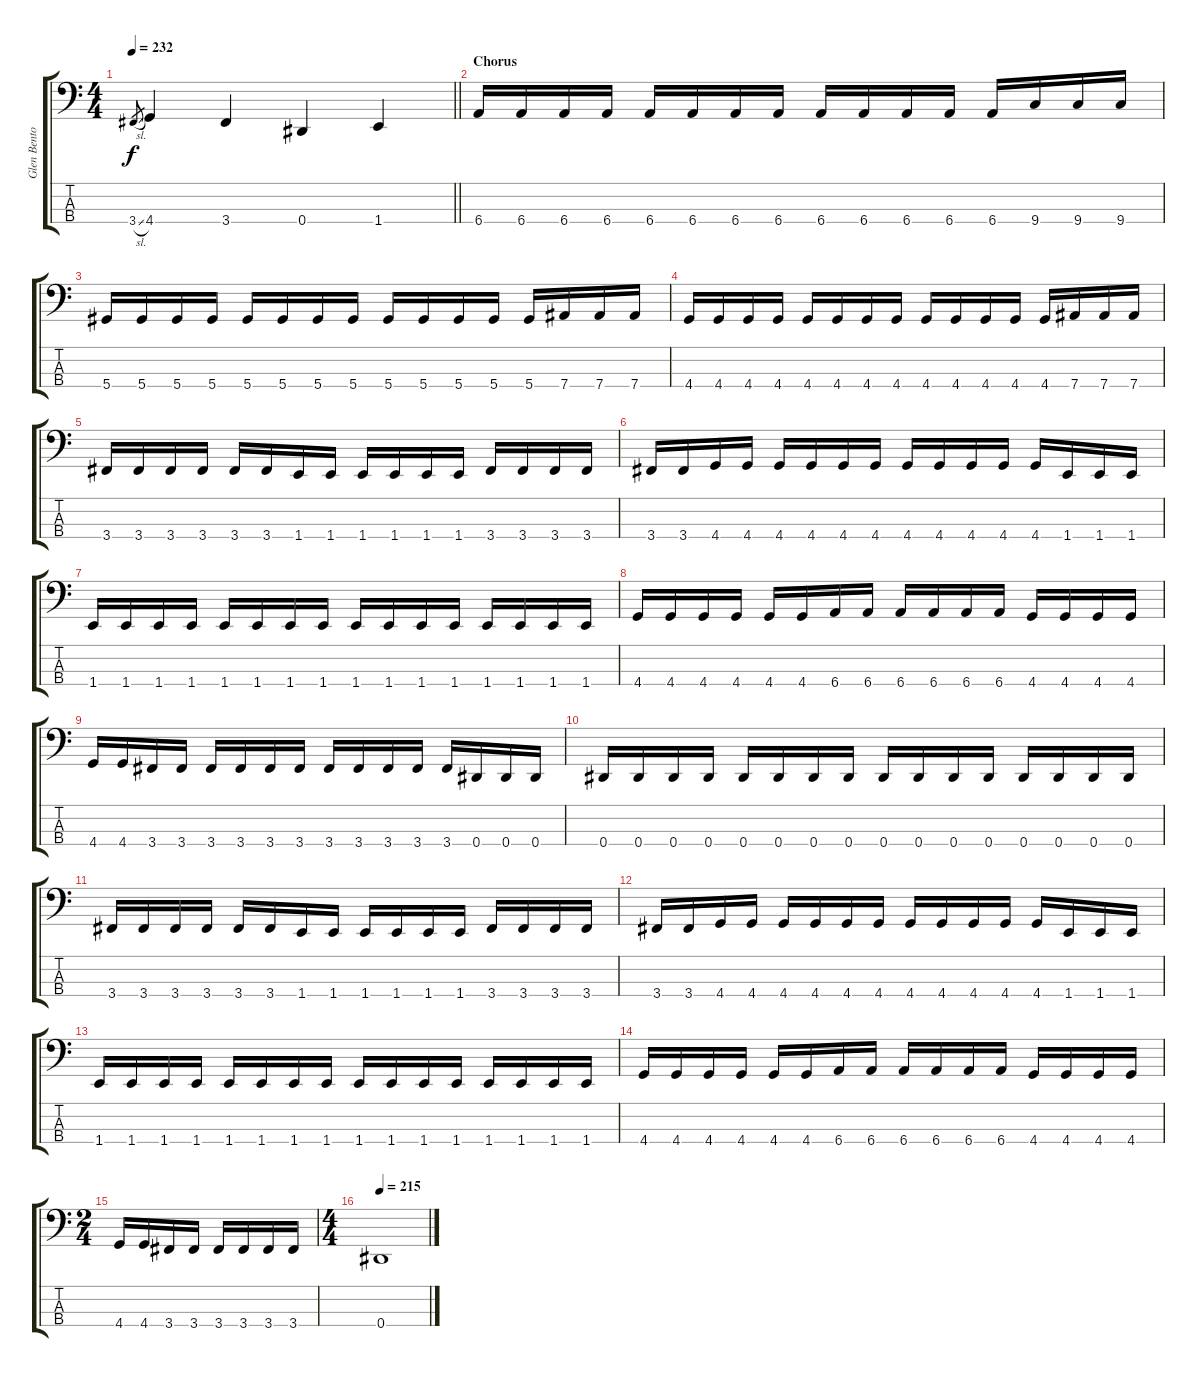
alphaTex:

\track ("Glen Benton" "Glen Bento") {instrument electricbasspick}
\staff {score tabs}
\tuning (Gb2 Db2 Ab1 Eb1) {hide}
\ts (4 4)
\tempo 232
\clef f4
\barLineRight lightlight
\ks c
3.4{sl}.8{gr dy f} 4.4.4 3.4.4 0.4.4 1.4.4 |
\section ("" "Chorus")
6.4.16 6.4.16 6.4.16 6.4.16 6.4.16 6.4.16 6.4.16 6.4.16 6.4.16 6.4.16 6.4.16 6.4.16 6.4.16 9.4.16 9.4.16 9.4.16 |
5.4.16 5.4.16 5.4.16 5.4.16 5.4.16 5.4.16 5.4.16 5.4.16 5.4.16 5.4.16 5.4.16 5.4.16 5.4.16 7.4.16 7.4.16 7.4.16 |
4.4.16 4.4.16 4.4.16 4.4.16 4.4.16 4.4.16 4.4.16 4.4.16 4.4.16 4.4.16 4.4.16 4.4.16 4.4.16 7.4.16 7.4.16 7.4.16 |
3.4.16 3.4.16 3.4.16 3.4.16 3.4.16 3.4.16 1.4.16 1.4.16 1.4.16 1.4.16 1.4.16 1.4.16 3.4.16 3.4.16 3.4.16 3.4.16 |
3.4.16 3.4.16 4.4.16 4.4.16 4.4.16 4.4.16 4.4.16 4.4.16 4.4.16 4.4.16 4.4.16 4.4.16 4.4.16 1.4.16 1.4.16 1.4.16 |
1.4.16 1.4.16 1.4.16 1.4.16 1.4.16 1.4.16 1.4.16 1.4.16 1.4.16 1.4.16 1.4.16 1.4.16 1.4.16 1.4.16 1.4.16 1.4.16 |
4.4.16 4.4.16 4.4.16 4.4.16 4.4.16 4.4.16 6.4.16 6.4.16 6.4.16 6.4.16 6.4.16 6.4.16 4.4.16 4.4.16 4.4.16 4.4.16 |
4.4.16 4.4.16 3.4.16 3.4.16 3.4.16 3.4.16 3.4.16 3.4.16 3.4.16 3.4.16 3.4.16 3.4.16 3.4.16 0.4.16 0.4.16 0.4.16 |
0.4.16 0.4.16 0.4.16 0.4.16 0.4.16 0.4.16 0.4.16 0.4.16 0.4.16 0.4.16 0.4.16 0.4.16 0.4.16 0.4.16 0.4.16 0.4.16 |
3.4.16 3.4.16 3.4.16 3.4.16 3.4.16 3.4.16 1.4.16 1.4.16 1.4.16 1.4.16 1.4.16 1.4.16 3.4.16 3.4.16 3.4.16 3.4.16 |
3.4.16 3.4.16 4.4.16 4.4.16 4.4.16 4.4.16 4.4.16 4.4.16 4.4.16 4.4.16 4.4.16 4.4.16 4.4.16 1.4.16 1.4.16 1.4.16 |
1.4.16 1.4.16 1.4.16 1.4.16 1.4.16 1.4.16 1.4.16 1.4.16 1.4.16 1.4.16 1.4.16 1.4.16 1.4.16 1.4.16 1.4.16 1.4.16 |
4.4.16 4.4.16 4.4.16 4.4.16 4.4.16 4.4.16 6.4.16 6.4.16 6.4.16 6.4.16 6.4.16 6.4.16 4.4.16 4.4.16 4.4.16 4.4.16 |
\ts (2 4)
4.4.16 4.4.16 3.4.16 3.4.16 3.4.16 3.4.16 3.4.16 3.4.16 |
\ts (4 4)
\tempo 215
0.4.1
